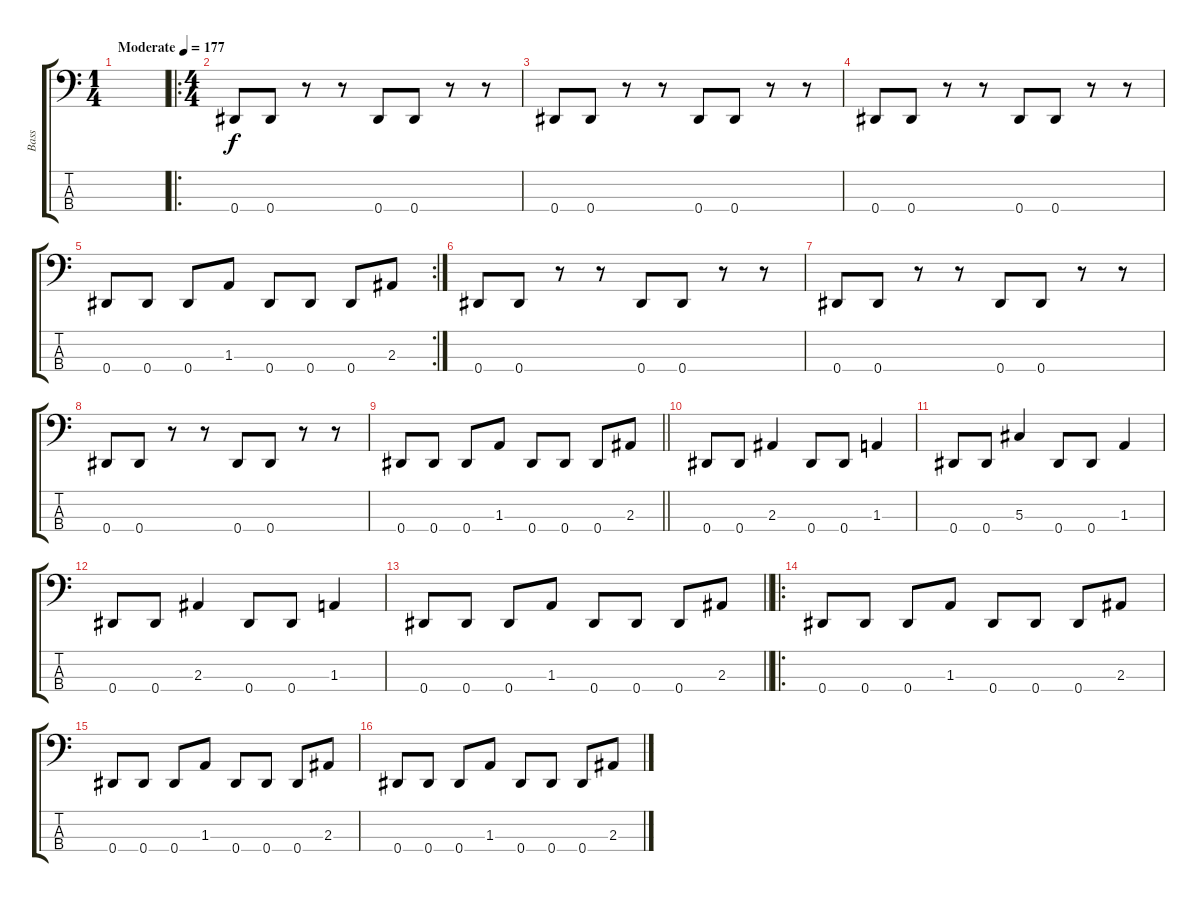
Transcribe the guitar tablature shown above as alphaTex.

\track ("Bass" "Bass") {instrument electricbassfinger}
\staff {score tabs}
\tuning (Gb2 Db2 Ab1 Eb1) {hide}
\ts (1 4)
\tempo (177 "Moderate")
\clef f4
\ks c
|
\ro
\ts (4 4)
0.4.8 0.4.8 r.8 r.8 0.4.8 0.4.8 r.8 r.8 |
0.4.8 0.4.8 r.8 r.8 0.4.8 0.4.8 r.8 r.8 |
0.4.8 0.4.8 r.8 r.8 0.4.8 0.4.8 r.8 r.8 |
\rc 2
0.4.8 0.4.8 0.4.8 1.3.8 0.4.8 0.4.8 0.4.8 2.3.8 |
0.4.8 0.4.8 r.8 r.8 0.4.8 0.4.8 r.8 r.8 |
0.4.8 0.4.8 r.8 r.8 0.4.8 0.4.8 r.8 r.8 |
0.4.8 0.4.8 r.8 r.8 0.4.8 0.4.8 r.8 r.8 |
\barLineRight lightlight
0.4.8 0.4.8 0.4.8 1.3.8 0.4.8 0.4.8 0.4.8 2.3.8 |
0.4.8 0.4.8 2.3.4 0.4.8 0.4.8 1.3.4 |
0.4.8 0.4.8 5.3.4 0.4.8 0.4.8 1.3.4 |
0.4.8 0.4.8 2.3.4 0.4.8 0.4.8 1.3.4 |
\barLineRight lightlight
0.4.8 0.4.8 0.4.8 1.3.8 0.4.8 0.4.8 0.4.8 2.3.8 |
\ro
0.4.8 0.4.8 0.4.8 1.3.8 0.4.8 0.4.8 0.4.8 2.3.8 |
0.4.8 0.4.8 0.4.8 1.3.8 0.4.8 0.4.8 0.4.8 2.3.8 |
0.4.8 0.4.8 0.4.8 1.3.8 0.4.8 0.4.8 0.4.8 2.3.8
